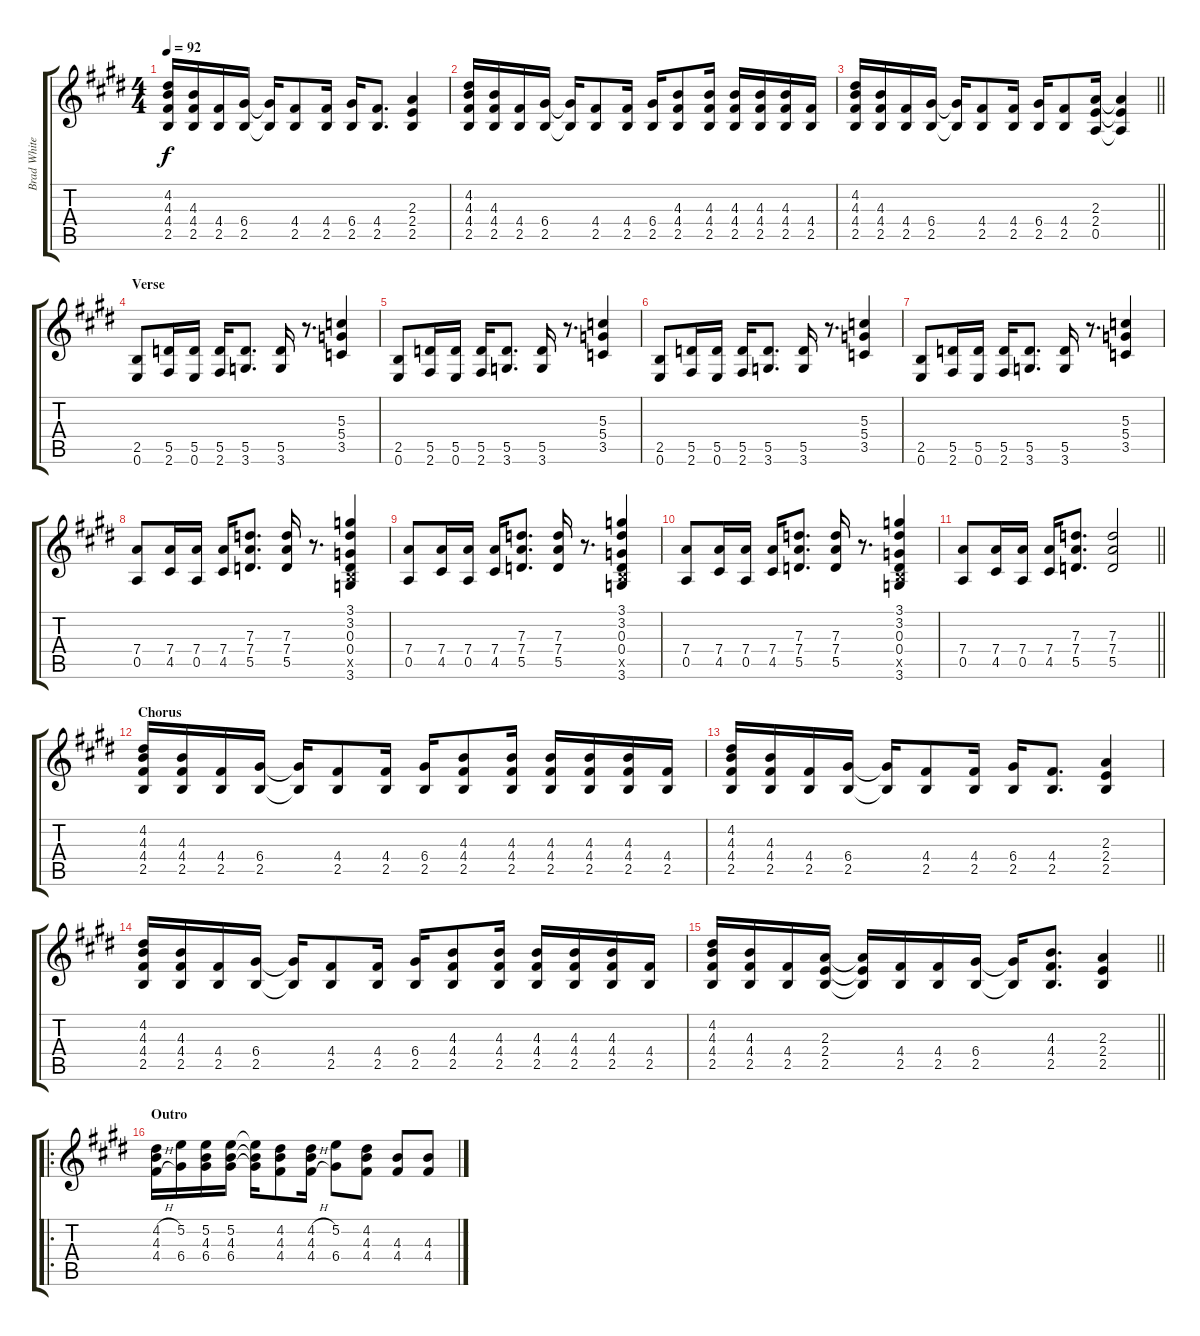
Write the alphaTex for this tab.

\track ("Brad Whiteford" "Brad White") {instrument distortionguitar}
\staff {score tabs}
\tuning (E4 B3 G3 D3 A2 E2) {hide}
\ts (4 4)
\tempo 92
\clef g2
\ks e
(4.2 4.3 4.4 2.5).16{dy f} (4.3 4.4 2.5).16 (4.4 2.5).16 (6.4 2.5).16 (6.4{t} 2.5{t}).16 (4.4 2.5).8 (4.4 2.5).16 (6.4 2.5).16 (4.4 2.5).8{d} (2.3 2.4 2.5).4 |
(4.2 4.3 4.4 2.5).16 (4.3 4.4 2.5).16 (4.4 2.5).16 (6.4 2.5).16 (6.4{t} 2.5{t}).16 (4.4 2.5).8 (4.4 2.5).16 (6.4 2.5).16 (4.3 4.4 2.5).8 (4.3 4.4 2.5).16 (4.3 4.4 2.5).16 (4.3 4.4 2.5).16 (4.3 4.4 2.5).16 (4.4 2.5).16 |
\barLineRight lightlight
(4.2 4.3 4.4 2.5).16 (4.3 4.4 2.5).16 (4.4 2.5).16 (6.4 2.5).16 (6.4{t} 2.5{t}).16 (4.4 2.5).8 (4.4 2.5).16 (6.4 2.5).16 (4.4 2.5).8 (2.3 2.4 0.5).16 (2.3{t} 2.4{t} 0.5{t}).4 |
\section ("" "Verse")
(2.5 0.6).8 (5.5 2.6).16 (5.5 0.6).16 (5.5 2.6).16 (5.5 3.6).8{d} (5.5 3.6).16 r.8{d} (5.3 5.4 3.5).4 |
(2.5 0.6).8 (5.5 2.6).16 (5.5 0.6).16 (5.5 2.6).16 (5.5 3.6).8{d} (5.5 3.6).16 r.8{d} (5.3 5.4 3.5).4 |
(2.5 0.6).8 (5.5 2.6).16 (5.5 0.6).16 (5.5 2.6).16 (5.5 3.6).8{d} (5.5 3.6).16 r.8{d} (5.3 5.4 3.5).4 |
(2.5 0.6).8 (5.5 2.6).16 (5.5 0.6).16 (5.5 2.6).16 (5.5 3.6).8{d} (5.5 3.6).16 r.8{d} (5.3 5.4 3.5).4 |
(7.4 0.5).8 (7.4 4.5).16 (7.4 0.5).16 (7.4 4.5).16 (7.3 7.4 5.5).8{d} (7.3 7.4 5.5).16 r.8{d} (3.1 3.2 0.3 0.4 2.5{x} 3.6).4 |
(7.4 0.5).8 (7.4 4.5).16 (7.4 0.5).16 (7.4 4.5).16 (7.3 7.4 5.5).8{d} (7.3 7.4 5.5).16 r.8{d} (3.1 3.2 0.3 0.4 2.5{x} 3.6).4 |
(7.4 0.5).8 (7.4 4.5).16 (7.4 0.5).16 (7.4 4.5).16 (7.3 7.4 5.5).8{d} (7.3 7.4 5.5).16 r.8{d} (3.1 3.2 0.3 0.4 2.5{x} 3.6).4 |
\barLineRight lightlight
(7.4 0.5).8 (7.4 4.5).16 (7.4 0.5).16 (7.4 4.5).16 (7.3 7.4 5.5).8{d} (7.3 7.4 5.5).2 |
\section ("" "Chorus")
(4.2 4.3 4.4 2.5).16 (4.3 4.4 2.5).16 (4.4 2.5).16 (6.4 2.5).16 (6.4{t} 2.5{t}).16 (4.4 2.5).8 (4.4 2.5).16 (6.4 2.5).16 (4.3 4.4 2.5).8 (4.3 4.4 2.5).16 (4.3 4.4 2.5).16 (4.3 4.4 2.5).16 (4.3 4.4 2.5).16 (4.4 2.5).16 |
(4.2 4.3 4.4 2.5).16 (4.3 4.4 2.5).16 (4.4 2.5).16 (6.4 2.5).16 (6.4{t} 2.5{t}).16 (4.4 2.5).8 (4.4 2.5).16 (6.4 2.5).16 (4.4 2.5).8{d} (2.3 2.4 2.5).4 |
(4.2 4.3 4.4 2.5).16 (4.3 4.4 2.5).16 (4.4 2.5).16 (6.4 2.5).16 (6.4{t} 2.5{t}).16 (4.4 2.5).8 (4.4 2.5).16 (6.4 2.5).16 (4.3 4.4 2.5).8 (4.3 4.4 2.5).16 (4.3 4.4 2.5).16 (4.3 4.4 2.5).16 (4.3 4.4 2.5).16 (4.4 2.5).16 |
\barLineRight lightlight
(4.2 4.3 4.4 2.5).16 (4.3 4.4 2.5).16 (4.4 2.5).16 (2.3 2.4 2.5).16 (2.3{t} 2.4{t} 2.5{t}).16 (4.4 2.5).16 (4.4 2.5).16 (6.4 2.5).16 (6.4{t} 2.5{t}).16 (4.3 4.4 2.5).8{d} (2.3 2.4 2.5).4 |
\ro
\section ("" "Outro")
(4.2{h} 4.3 4.4{h}).16 (5.2 6.4).16 (5.2 4.3 6.4).16 (5.2 4.3 6.4).16 (5.2{t} 4.3{t} 6.4{t}).16 (4.2 4.3 4.4).8 (4.2{h} 4.3 4.4{h}).16 (5.2 6.4).8 (4.2 4.3 4.4).8 (4.3 4.4).8 (4.3 4.4).8
